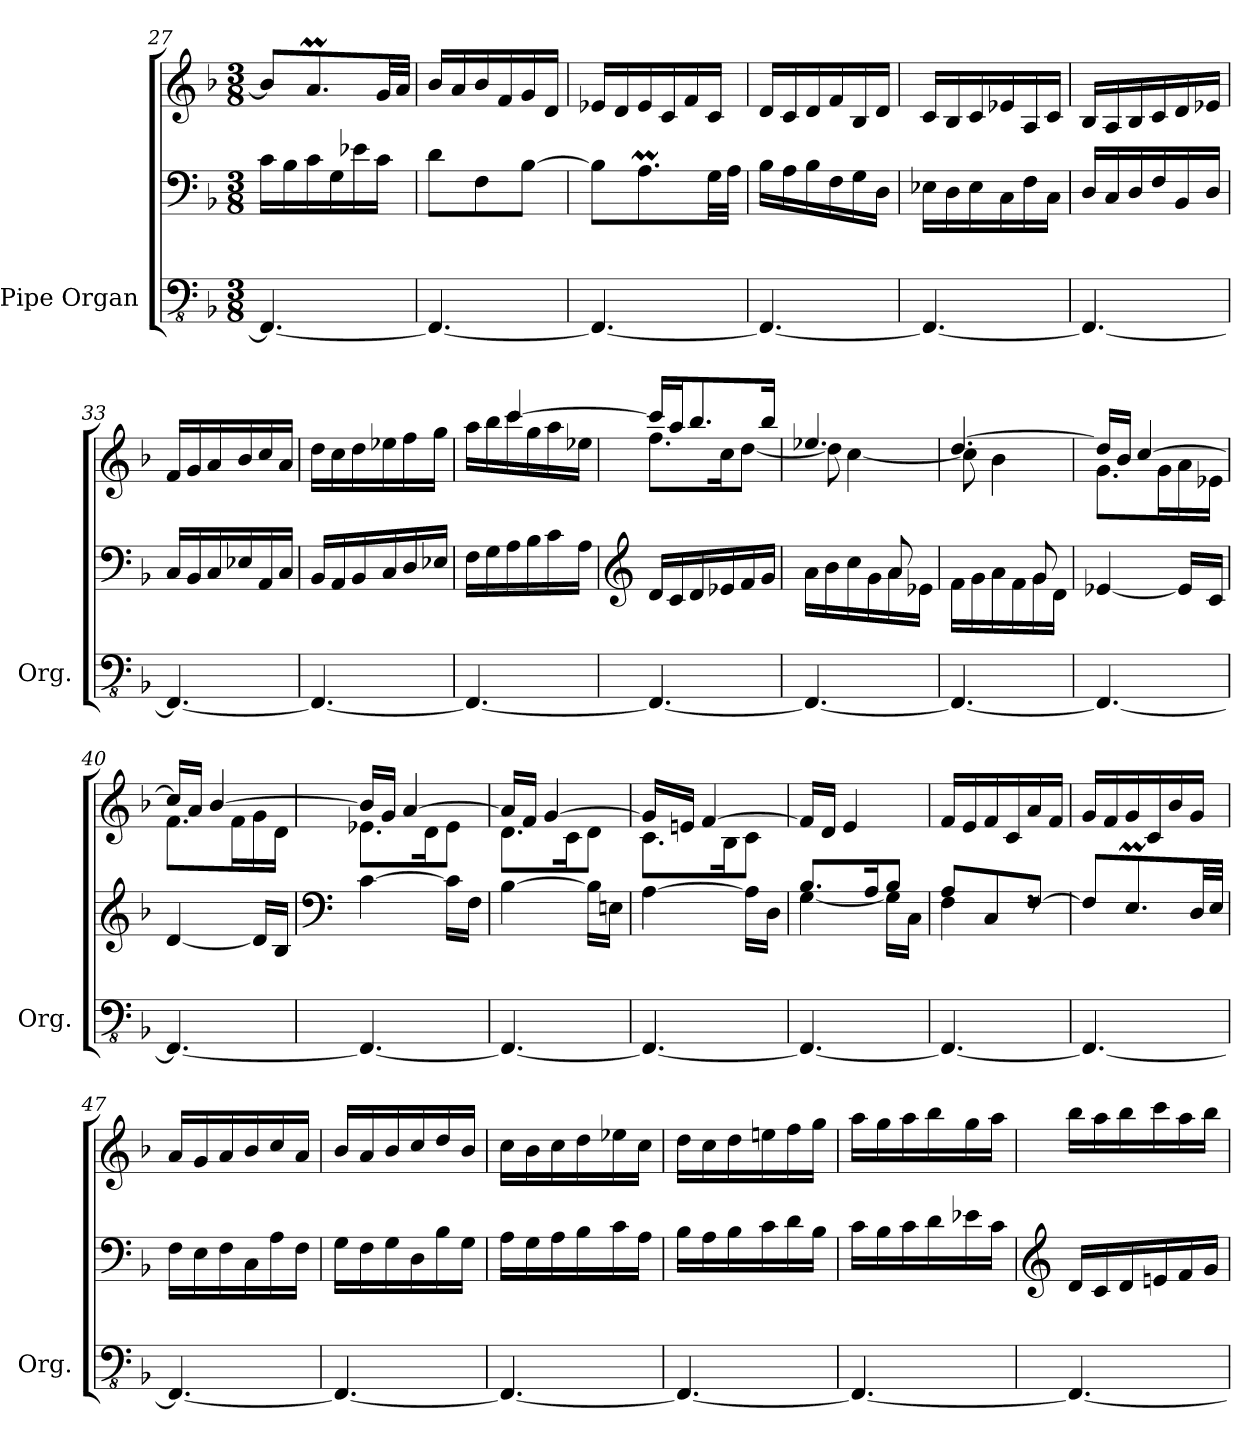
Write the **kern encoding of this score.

**kern	**kern	**kern
*part1	*part1	*part1
*staff3	*staff2	*staff1
*I"Pipe Organ	*	*
*I'Org.	*	*
*clefFv4	*clefF4	*clefG2
*k[b-]	*k[b-]	*k[b-]
*M3/8	*M3/8	*M3/8
=27	=27	=27
4.FFF/_	16c\LL	8b-/L]
.	16B-\	.
.	16c\	8.am/
.	16G\	.
.	16e-X\	.
.	16c\JJ	32g/LL
.	.	32a/JJJ
=28	=28	=28
4.FFF/_	8d\L	16b-/LL
.	.	16a/
.	8F\	16b-/
.	.	16f/
.	[8B-\J	16g/
.	.	16d/JJ
=29	=29	=29
4.FFF/_	8B-\L]	16e-X/LL
.	.	16d/
.	8.Am\	16e-/
.	.	16c/
.	.	16f/
.	32G\LL	16c/JJ
.	32A\JJJ	.
=30	=30	=30
4.FFF/_	16B-\LL	16d/LL
.	16A\	16c/
.	16B-\	16d/
.	16F\	16f/
.	16G\	16B-/
.	16D\JJ	16d/JJ
=31	=31	=31
4.FFF/_	16E-X\LL	16c/LL
.	16D\	16B-/
.	16E-\	16c/
.	16C\	16e-X/
.	16F\	16A/
.	16C\JJ	16c/JJ
!!LO:PB:g=z
=32	=32	=32
4.FFF/_	16D/LL	16B-/LL
.	16C/	16A/
.	16D/	16B-/
.	16F/	16c/
.	16BB-/	16d/
.	16D/JJ	16e-X/JJ
=33	=33	=33
4.FFF/_	16C/LL	16f/LL
.	16BB-/	16g/
.	16C/	16a/
.	16E-X/	16b-/
.	16AA/	16cc/
.	16C/JJ	16a/JJ
=34	=34	=34
4.FFF/_	16BB-/LL	16dd\LL
.	16AA/	16cc\
.	16BB-/	16dd\
.	16C/	16ee-X\
.	16D/	16ff\
.	16E-X/JJ	16gg\JJ
=35	=35	=35
*	*	*^
4.FFF/_	16F\LL	8ryy	16aa\LL
.	16G\	.	16bb-\
.	16A\	[4ccc/	16ccc\
.	16B-\	.	16gg\
.	16c\	.	16aa\
.	16A\JJ	.	16ee-X\JJ
=36	=36	=36	=36
*	*clefG2	*	*
4.FFF/_	16d/LL	16ccc/LL]	8.ff\L
.	16c/	16aa/J	.
.	16d/	8.bb-/	.
.	16e-X/	.	16cc\K
.	16f/	.	[8dd\J
.	16g/JJ	16bb-/Jk	.
=37	=37	=37	=37
*	*^	*	*
4.FFF/_	4ryy	16a\LL	4.ee-X/	8dd\]
.	.	16b-\	.	.
.	.	16cc\	.	[4cc\
.	.	16g\	.	.
.	8a/	16a\	.	.
.	.	16e-X\JJ	.	.
=38	=38	=38	=38	=38
4.FFF/_	4ryy	16f\LL	[4.dd/	8cc\]
.	.	16g\	.	.
.	.	16a\	.	4b-\
.	.	16f\	.	.
.	8g/	16g\	.	.
.	.	16d\JJ	.	.
*	*v	*v	*	*
=39	=39	=39	=39
4.FFF/_	[4e-X/	16dd/LL]	8.g\L
.	.	16b-/JJ	.
.	.	[4cc/	.
.	.	.	16g\L
.	16e-/LL]	.	16a\
.	16c/JJ	.	16e-X\JJ
!!LO:PB:g=z	!!
=40	=40	=40	=40
4.FFF/_	[4d/	16cc/LL]	8.f\L
.	.	16a/JJ	.
.	.	[4b-/	.
.	.	.	16f\L
.	16d/LL]	.	16g\
.	16B-/JJ	.	16d\JJ
=41	=41	=41	=41
*	*clefF4	*	*
4.FFF/_	[4c\	16b-/LL]	8.e-X\L
.	.	16g/JJ	.
.	.	[4a/	.
.	.	.	16d\K
.	16c\LL]	.	8e-\J
.	16F\JJ	.	.
=42	=42	=42	=42
4.FFF/_	[4B-\	16a/LL]	8.d\L
.	.	16f/JJ	.
.	.	[4g/	.
.	.	.	16c\K
.	16B-\LL]	.	8d\J
.	16En\JJ	.	.
=43	=43	=43	=43
4.FFF/_	[4A\	16g/LL]	8.c\L
.	.	16en/JJ	.
.	.	[4f/	.
.	.	.	16B-\K
.	16A\LL]	.	8c\J
.	16D\JJ	.	.
*	*	*v	*v
=44	=44	=44
*	*^	*
4.FFF/_	8.B-/L	[4G\	16f/LL]
.	.	.	16d/JJ
.	.	.	4e/
.	16A/K	.	.
.	8B-/J	16G\LL]	.
.	.	16C\JJ	.
=45	=45	=45	=45
4.FFF/_	8A/L	4F\	16f/LL
.	.	.	16e/
.	8C/	.	16f/
.	.	.	16c/
.	[8F/J	8rF	16a/
.	.	.	16f/JJ
*	*v	*v	*
=46	=46	=46
4.FFF/_	8F/L]	16g/LL
.	.	16f/
.	8.Em/	16g/
.	.	16c/
.	.	16b-/
.	32D/LL	16g/JJ
.	32E/JJJ	.
=47	=47	=47
4.FFF/_	16F\LL	16a/LL
.	16E\	16g/
.	16F\	16a/
.	16C\	16b-/
.	16A\	16cc/
.	16F\JJ	16a/JJ
=48	=48	=48
4.FFF/_	16G\LL	16b-/LL
.	16F\	16a/
.	16G\	16b-/
.	16D\	16cc/
.	16B-\	16dd/
.	16G\JJ	16b-/JJ
!!LO:PB:g=z
=49	=49	=49
4.FFF/_	16A\LL	16cc\LL
.	16G\	16b-\
.	16A\	16cc\
.	16B-\	16dd\
.	16c\	16ee-X\
.	16A\JJ	16cc\JJ
=50	=50	=50
4.FFF/_	16B-\LL	16dd\LL
.	16A\	16cc\
.	16B-\	16dd\
.	16c\	16een\
.	16d\	16ff\
.	16B-\JJ	16gg\JJ
=51	=51	=51
4.FFF/_	16c\LL	16aa\LL
.	16B-\	16gg\
.	16c\	16aa\
.	16d\	16bb-\
.	16e-X\	16gg\
.	16c\JJ	16aa\JJ
=52	=52	=52
*	*clefG2	*
4.FFF/_	16d/LL	16bb-\LL
.	16c/	16aa\
.	16d/	16bb-\
.	16en/	16ccc\
.	16f/	16aa\
.	16g/JJ	16bb-\JJ
=	=	=
*-	*-	*-
